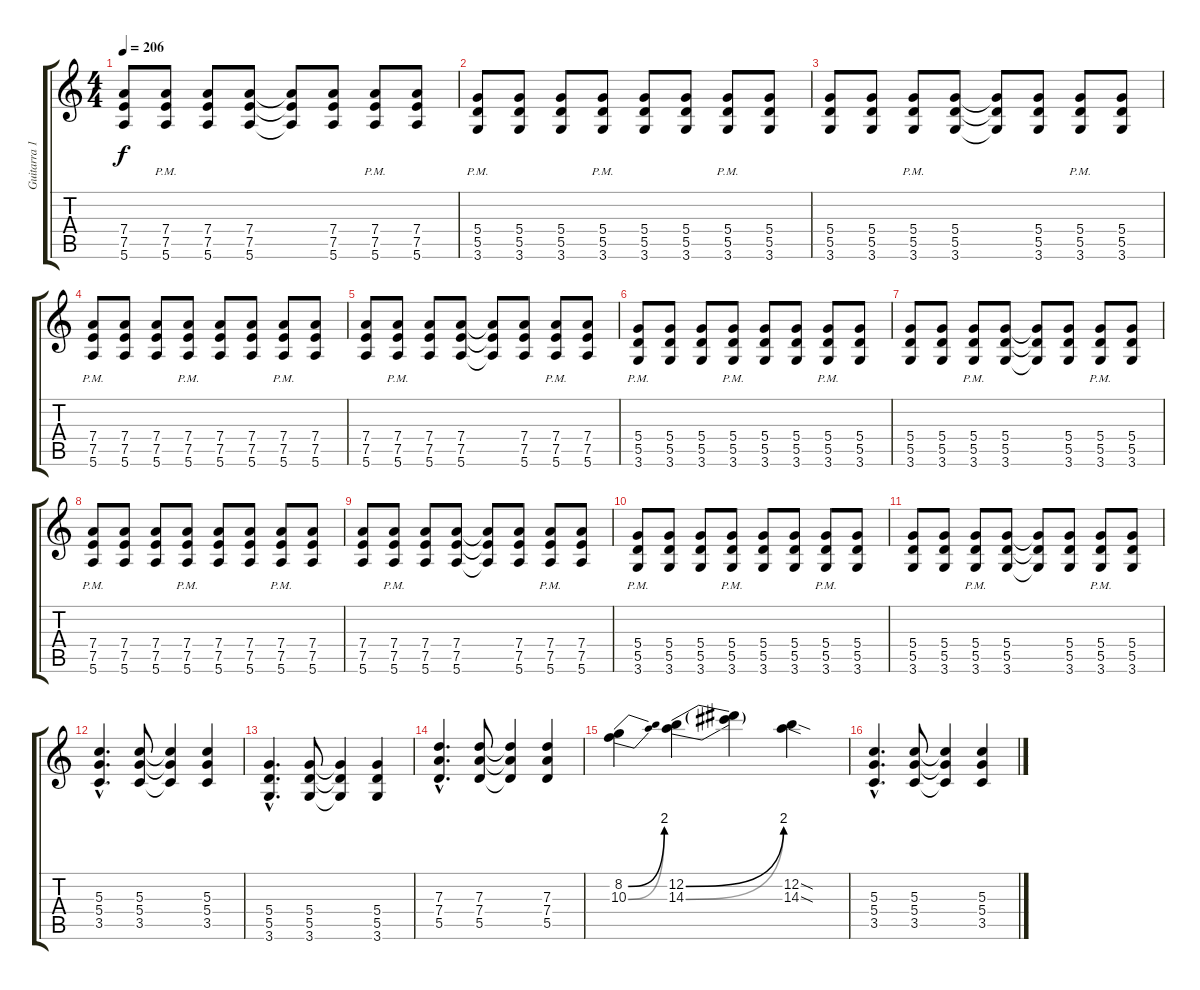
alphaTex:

\track ("Guitarra 1" "Guitarra 1") {instrument distortionguitar}
\staff {score tabs}
\tuning (E4 B3 G3 D3 A2 E2) {hide}
\ts (4 4)
\tempo 206
\clef g2
\ks c
(7.4 7.5 5.6).8{dy f} (7.4{pm} 7.5{pm} 5.6{pm}).8 (7.4 7.5 5.6).8 (7.4 7.5 5.6).8 (7.4{t} 7.5{t} 5.6{t}).8 (7.4 7.5 5.6).8 (7.4{pm} 7.5{pm} 5.6{pm}).8 (7.4 7.5 5.6).8 |
(5.4{pm} 5.5{pm} 3.6{pm}).8 (5.4 5.5 3.6).8 (5.4 5.5 3.6).8 (5.4{pm} 5.5{pm} 3.6{pm}).8 (5.4 5.5 3.6).8 (5.4 5.5 3.6).8 (5.4{pm} 5.5{pm} 3.6{pm}).8 (5.4 5.5 3.6).8 |
(5.4 5.5 3.6).8 (5.4 5.5 3.6).8 (5.4{pm} 5.5{pm} 3.6{pm}).8 (5.4 5.5 3.6).8 (5.4{t} 5.5{t} 3.6{t}).8 (5.4 5.5 3.6).8 (5.4{pm} 5.5{pm} 3.6{pm}).8 (5.4 5.5 3.6).8 |
(7.4{pm} 7.5{pm} 5.6{pm}).8 (7.4 7.5 5.6).8 (7.4 7.5 5.6).8 (7.4{pm} 7.5{pm} 5.6).8 (7.4 7.5 5.6).8 (7.4 7.5 5.6).8 (7.4{pm} 7.5{pm} 5.6).8 (7.4 7.5 5.6).8 |
(7.4 7.5 5.6).8 (7.4{pm} 7.5{pm} 5.6{pm}).8 (7.4 7.5 5.6).8 (7.4 7.5 5.6).8 (7.4{t} 7.5{t} 5.6{t}).8 (7.4 7.5 5.6).8 (7.4{pm} 7.5{pm} 5.6{pm}).8 (7.4 7.5 5.6).8 |
(5.4{pm} 5.5{pm} 3.6{pm}).8 (5.4 5.5 3.6).8 (5.4 5.5 3.6).8 (5.4{pm} 5.5{pm} 3.6{pm}).8 (5.4 5.5 3.6).8 (5.4 5.5 3.6).8 (5.4{pm} 5.5{pm} 3.6{pm}).8 (5.4 5.5 3.6).8 |
(5.4 5.5 3.6).8 (5.4 5.5 3.6).8 (5.4{pm} 5.5{pm} 3.6{pm}).8 (5.4 5.5 3.6).8 (5.4{t} 5.5{t} 3.6{t}).8 (5.4 5.5 3.6).8 (5.4{pm} 5.5{pm} 3.6{pm}).8 (5.4 5.5 3.6).8 |
(7.4{pm} 7.5{pm} 5.6{pm}).8 (7.4 7.5 5.6).8 (7.4 7.5 5.6).8 (7.4{pm} 7.5{pm} 5.6).8 (7.4 7.5 5.6).8 (7.4 7.5 5.6).8 (7.4{pm} 7.5{pm} 5.6).8 (7.4 7.5 5.6).8 |
(7.4 7.5 5.6).8 (7.4{pm} 7.5{pm} 5.6{pm}).8 (7.4 7.5 5.6).8 (7.4 7.5 5.6).8 (7.4{t} 7.5{t} 5.6{t}).8 (7.4 7.5 5.6).8 (7.4{pm} 7.5{pm} 5.6{pm}).8 (7.4 7.5 5.6).8 |
(5.4{pm} 5.5{pm} 3.6{pm}).8 (5.4 5.5 3.6).8 (5.4 5.5 3.6).8 (5.4{pm} 5.5{pm} 3.6{pm}).8 (5.4 5.5 3.6).8 (5.4 5.5 3.6).8 (5.4{pm} 5.5{pm} 3.6{pm}).8 (5.4 5.5 3.6).8 |
(5.4 5.5 3.6).8 (5.4 5.5 3.6).8 (5.4{pm} 5.5{pm} 3.6{pm}).8 (5.4 5.5 3.6).8 (5.4{t} 5.5{t} 3.6{t}).8 (5.4 5.5 3.6).8 (5.4{pm} 5.5{pm} 3.6{pm}).8 (5.4 5.5 3.6).8 |
(5.3{hac} 5.4{hac} 3.5{hac}).4{d} (5.3 5.4 3.5).8 (5.3{t} 5.4{t} 3.5{t}).4 (5.3 5.4 3.5).4 |
(5.4{hac} 5.5{hac} 3.6{hac}).4{d} (5.4 5.5 3.6).8 (5.4{t} 5.5{t} 3.6{t}).4 (5.4 5.5 3.6).4 |
(7.3{hac} 7.4{hac} 5.5{hac}).4{d} (7.3 7.4 5.5).8 (7.3{t} 7.4{t} 5.5{t}).4 (7.3 7.4 5.5).4 |
(8.2{be (bend 0 0 60 8)} 10.3{be (bend 0 0 60 8)}).4 (12.2{be (bend 0 0 60 8)} 14.3{be (bend 0 0 60 8)}).4 (12.2{t} 14.3{t}).4 (12.2{sod} 14.3{sod}).4 |
(5.3{hac} 5.4{hac} 3.5{hac}).4{d} (5.3 5.4 3.5).8 (5.3{t} 5.4{t} 3.5{t}).4 (5.3 5.4 3.5).4
